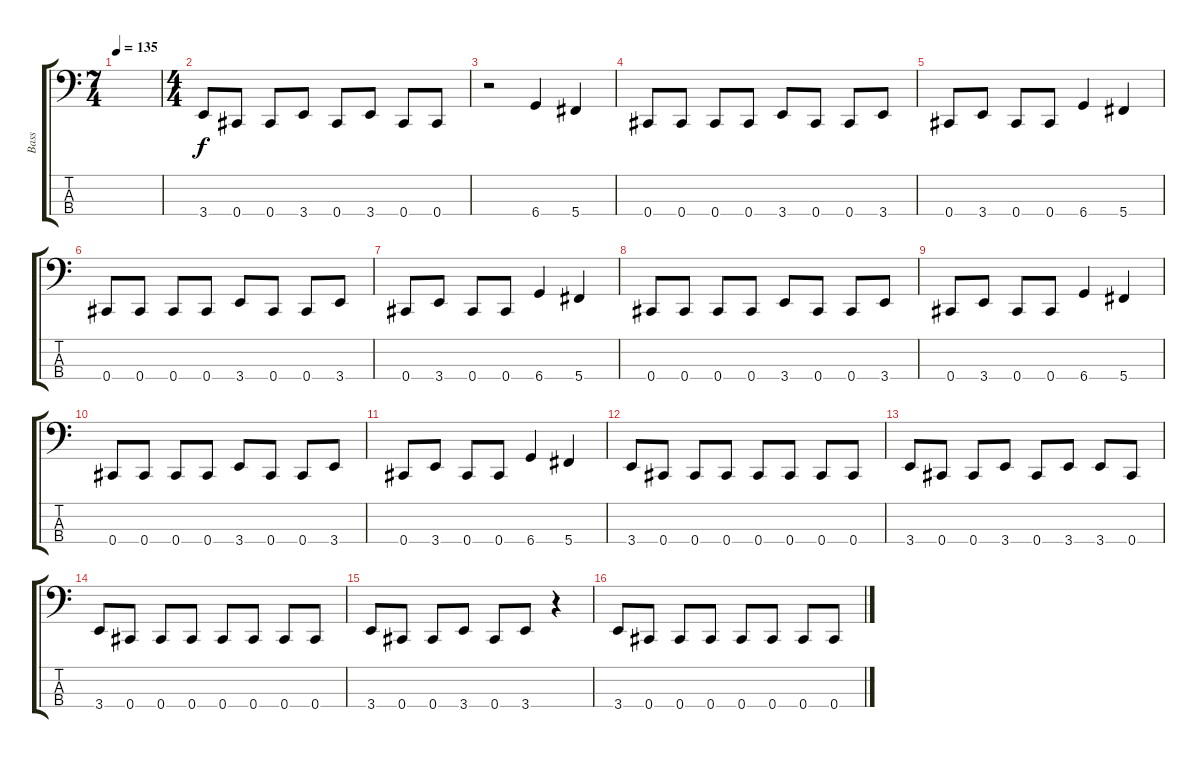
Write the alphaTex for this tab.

\track ("Bass" "Bass") {instrument electricbasspick}
\staff {score tabs}
\tuning (Gb2 Db2 Ab1 Db1) {hide}
\ts (7 4)
\tempo 135
\clef f4
\ks c
|
\ts (4 4)
3.4.8 0.4.8 0.4.8 3.4.8 0.4.8 3.4.8 0.4.8 0.4.8 |
r.2 6.4.4 5.4.4 |
0.4.8 0.4.8 0.4.8 0.4.8 3.4.8 0.4.8 0.4.8 3.4.8 |
0.4.8 3.4.8 0.4.8 0.4.8 6.4.4 5.4.4 |
0.4.8 0.4.8 0.4.8 0.4.8 3.4.8 0.4.8 0.4.8 3.4.8 |
0.4.8 3.4.8 0.4.8 0.4.8 6.4.4 5.4.4 |
0.4.8 0.4.8 0.4.8 0.4.8 3.4.8 0.4.8 0.4.8 3.4.8 |
0.4.8 3.4.8 0.4.8 0.4.8 6.4.4 5.4.4 |
0.4.8 0.4.8 0.4.8 0.4.8 3.4.8 0.4.8 0.4.8 3.4.8 |
0.4.8 3.4.8 0.4.8 0.4.8 6.4.4 5.4.4 |
3.4.8 0.4.8 0.4.8 0.4.8 0.4.8 0.4.8 0.4.8 0.4.8 |
3.4.8 0.4.8 0.4.8 3.4.8 0.4.8 3.4.8 3.4.8 0.4.8 |
3.4.8 0.4.8 0.4.8 0.4.8 0.4.8 0.4.8 0.4.8 0.4.8 |
3.4.8 0.4.8 0.4.8 3.4.8 0.4.8 3.4.8 r.4 |
3.4.8 0.4.8 0.4.8 0.4.8 0.4.8 0.4.8 0.4.8 0.4.8
